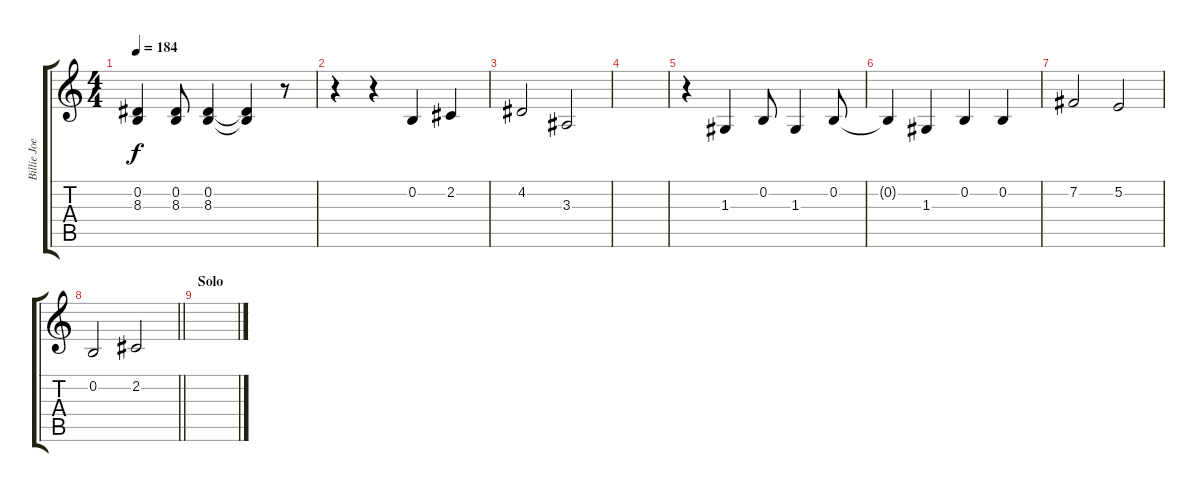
\track ("Billie Joe Armstrong - Vocals" "Billie Joe") {instrument altosax}
\staff {score tabs}
\tuning (E4 B3 G3 D3 A2 E2) {hide}
\ts (4 4)
\tempo 184
\clef g2
\ks c
(0.2 8.3).4{dy f} (0.2 8.3).8 (0.2 8.3).4 (0.2{t} 8.3{t}).4 r.8 |
r.4 r.4 0.2.4 2.2.4 |
4.2.2 3.3.2 |
|
r.4 1.3.4 0.2.8 1.3.4 0.2.8 |
0.2{t}.4 1.3.4 0.2.4 0.2.4 |
7.2.2 5.2.2 |
\barLineRight lightlight
0.2.2 2.2.2 |
\section ("" "Solo")
